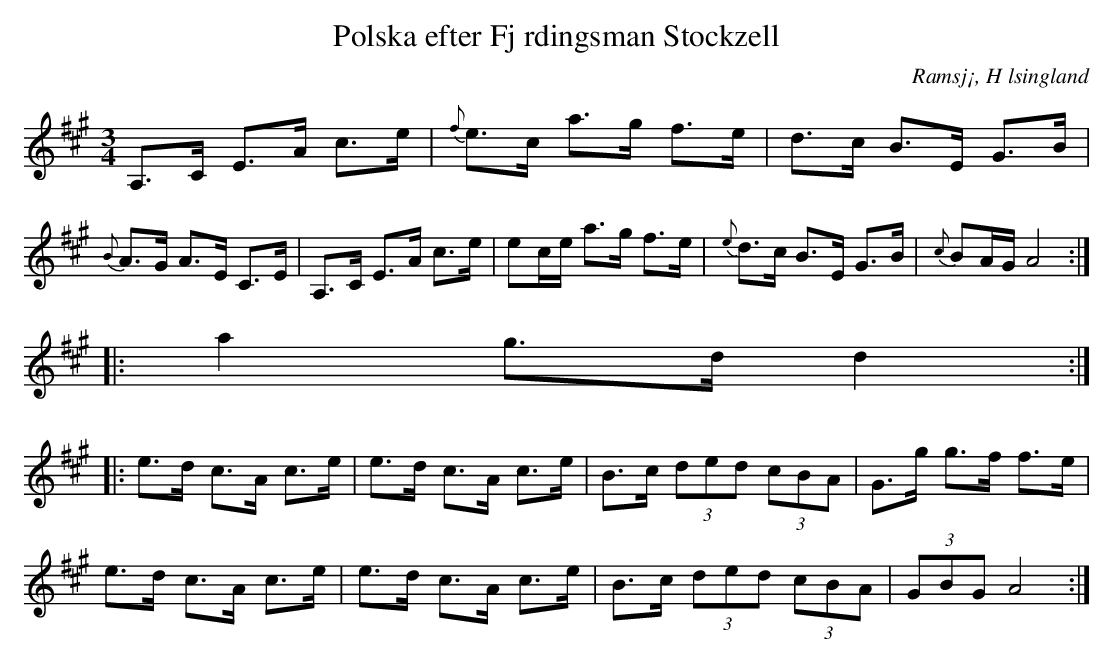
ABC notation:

X:1
T:Polska efter Fj rdingsman Stockzell
O: Ramsj¡, H lsingland
M:3/4
L:1/8
K:A
A,>C E>A c>e|{f}e>c a>g f>e| d>c B>E G>B |{B}A>G A>E C>E|A,>C E>A c>e|ec/e/ a>g f>e| {e}d>c B>E G>B |{c}BA/G/ A4:|
|:a2 g>d d2:|
|: e>d c>A c>e | e>d c>A c>e | B>c (3ded (3cBA | G>g g>f f>e |
e>d c>A c>e | e>d c>A c>e | B>c (3ded (3cBA | (3GBG A4 :|]
